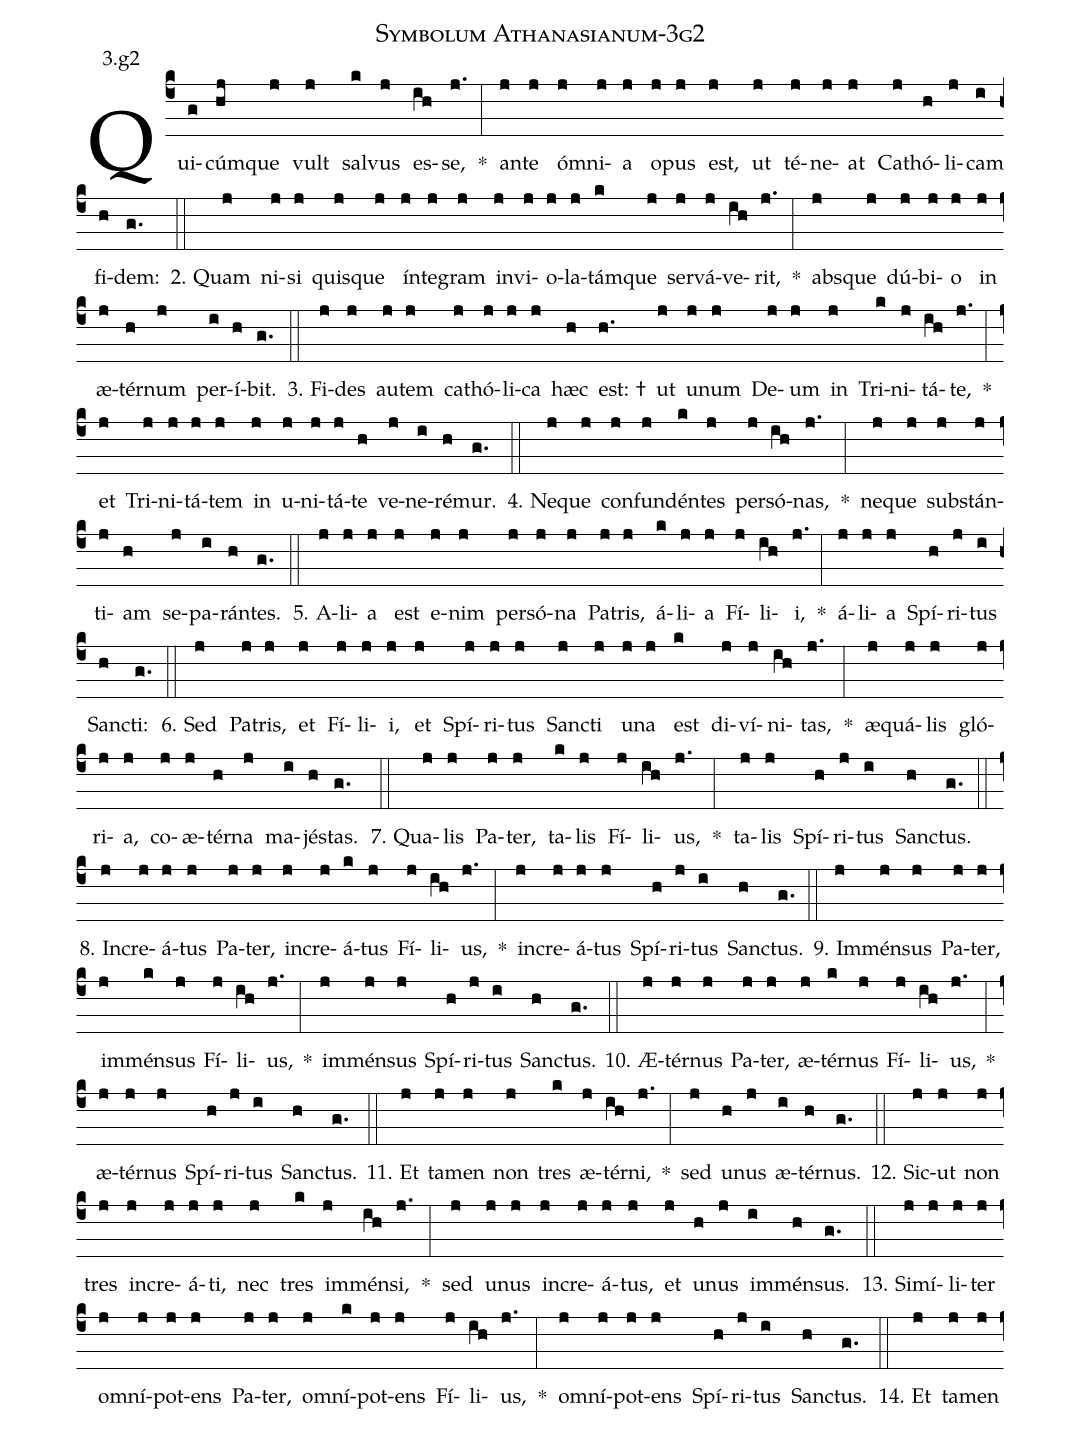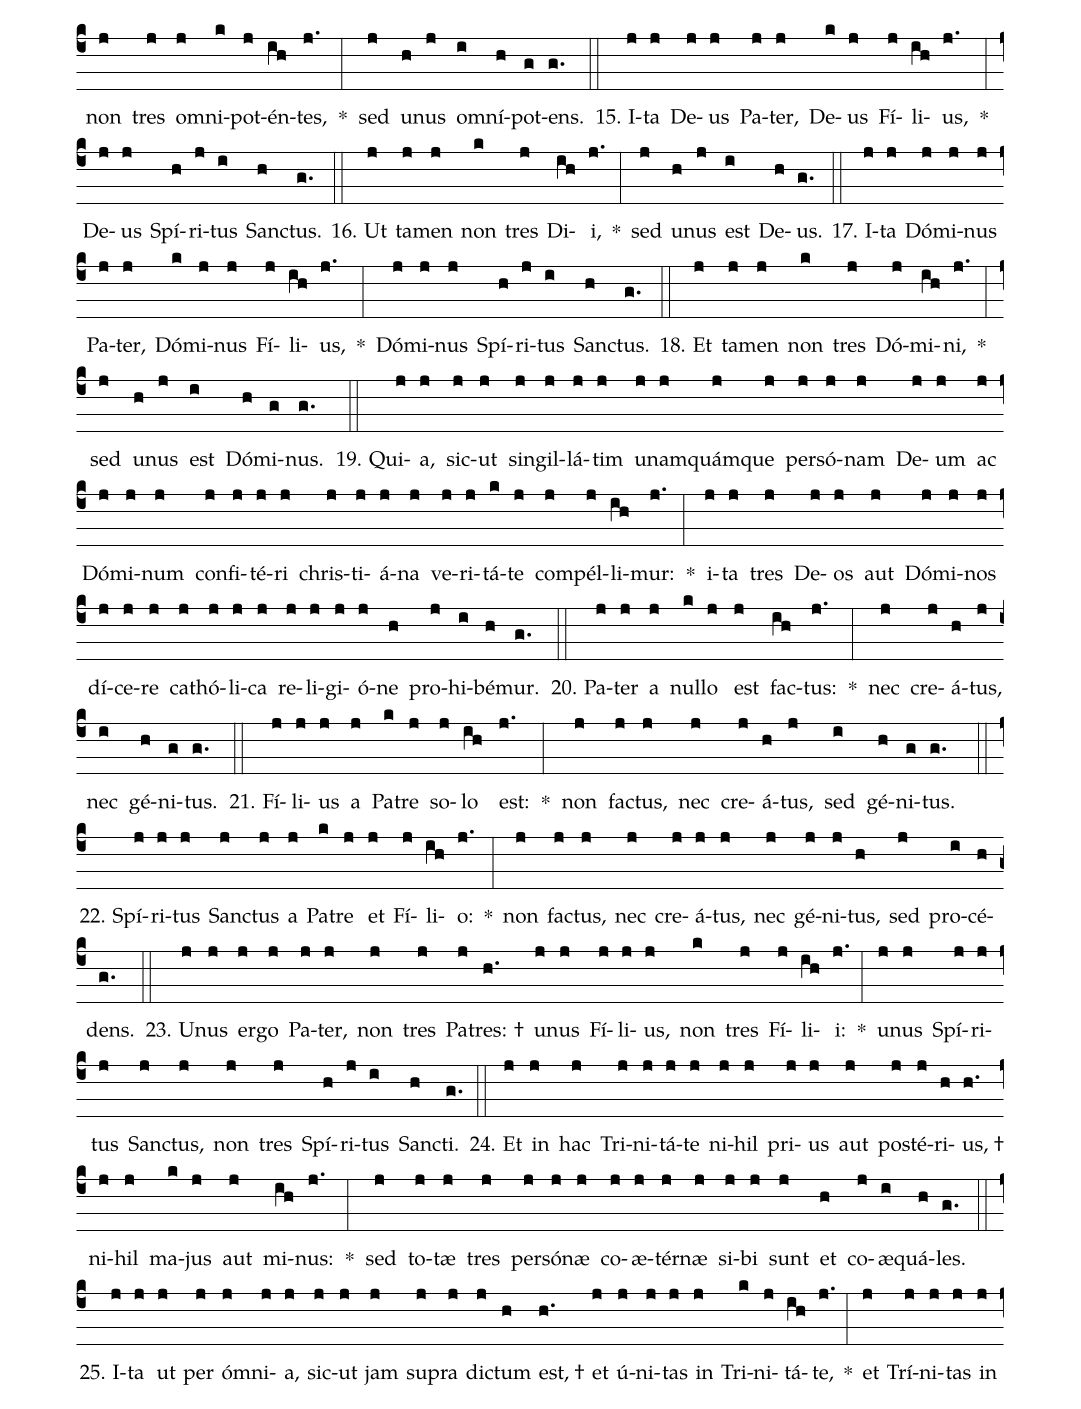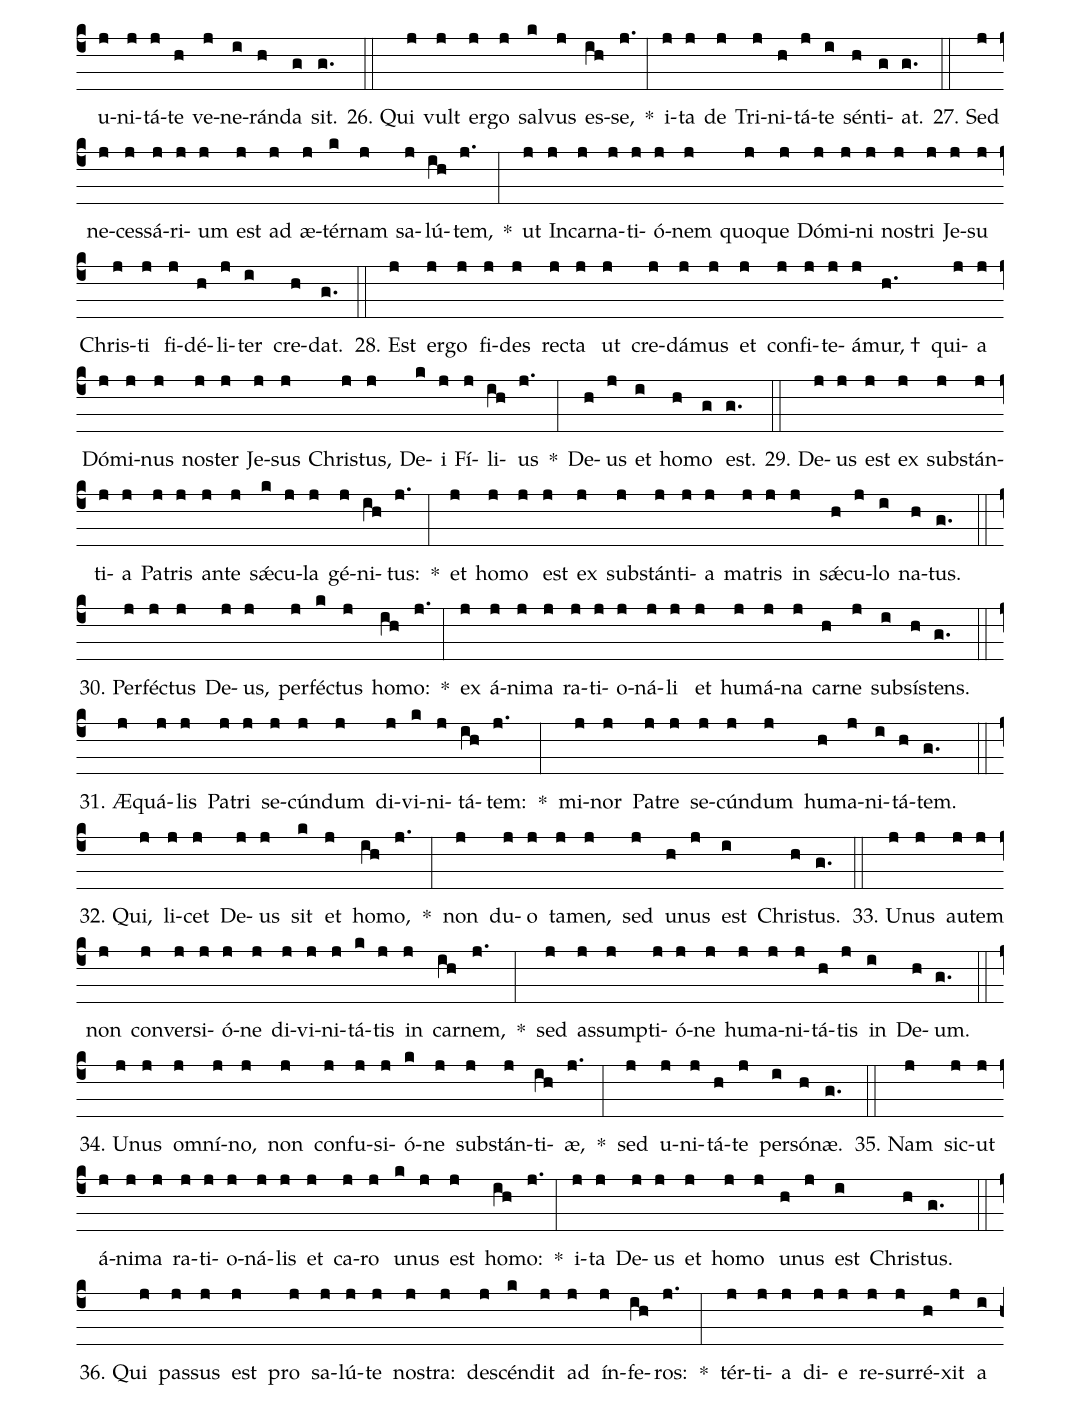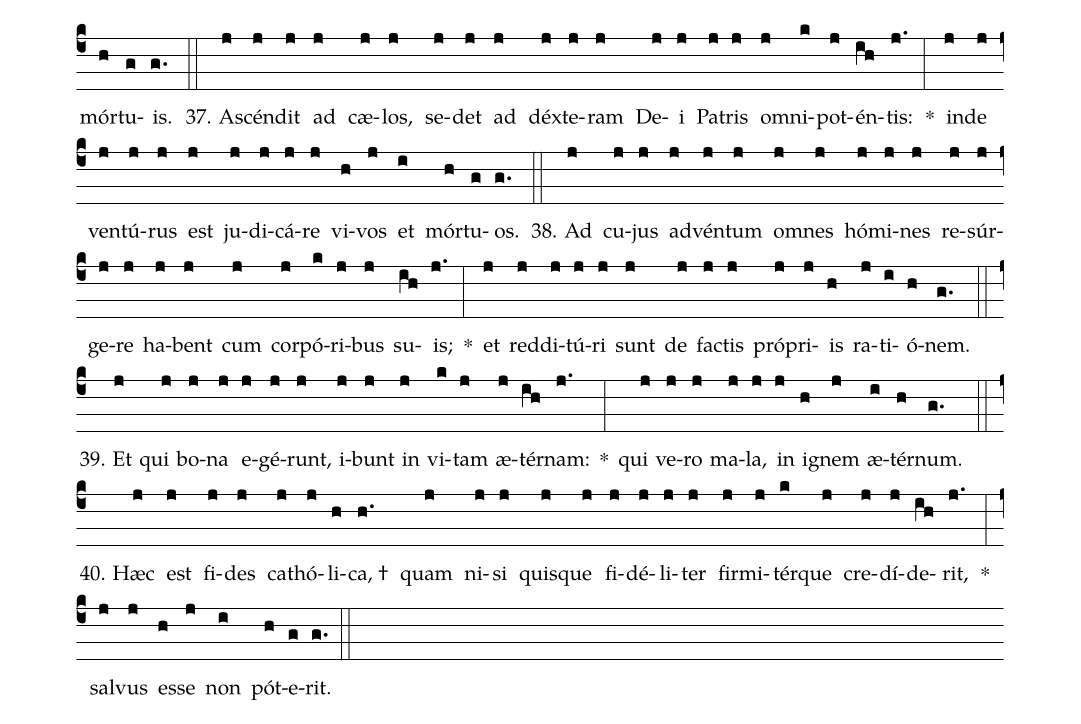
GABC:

name: Symbolum Athanasianum-3g2;
annotation: 3.g2;
%%
(c4)Qui(g)cúm(hj)que(j) vult(j) sal(k)vus(j) es(ih)se,(j.) *(:) an(j)te(j) óm(j)ni(j)a(j) o(j)pus(j) est,(j) ut(j) té(j)ne(j)at(j) Ca(j)thó(h)li(j)cam(i) fi(h)dem:(g.) (::)
2. Quam(j) ni(j)si(j) quis(j)que(j) ín(j)te(j)gram(j) in(j)vi(j)o(j)la(j)tám(k)que(j) ser(j)vá(j)ve(ih)rit,(j.) *(:) abs(j)que(j) dú(j)bi(j)o(j) in(j) æ(j)tér(h)num(j) per(i)í(h)bit.(g.) (::)
3. Fi(j)des(j) au(j)tem(j) ca(j)thó(j)li(j)ca(j) hæc(h) est: †(h.) ut(j) u(j)num(j) De(j)um(j) in(j) Tri(k)ni(j)tá(ih)te,(j.) *(:) et(j) Tri(j)ni(j)tá(j)tem(j) in(j) u(j)ni(j)tá(j)te(h) ve(j)ne(i)ré(h)mur.(g.) (::)
4. Ne(j)que(j) con(j)fun(j)dén(k)tes(j) per(j)só(ih)nas,(j.) *(:) ne(j)que(j) sub(j)stán(j)ti(j)am(h) se(j)pa(i)rán(h)tes.(g.) (::)
5. A(j)li(j)a(j) est(j) e(j)nim(j) per(j)só(j)na(j) Pa(j)tris,(j) á(k)li(j)a(j) Fí(j)li(ih)i,(j.) *(:) á(j)li(j)a(j) Spí(h)ri(j)tus(i) Sanc(h)ti:(g.) (::)
6. Sed(j) Pa(j)tris,(j) et(j) Fí(j)li(j)i,(j) et(j) Spí(j)ri(j)tus(j) Sanc(j)ti(j) u(j)na(j) est(k) di(j)ví(j)ni(ih)tas,(j.) *(:) æ(j)quá(j)lis(j) gló(j)ri(j)a,(j) co(j)æ(j)tér(h)na(j) ma(i)jés(h)tas.(g.) (::)
7. Qua(j)lis(j) Pa(j)ter,(j) ta(k)lis(j) Fí(j)li(ih)us,(j.) *(:) ta(j)lis(j) Spí(h)ri(j)tus(i) Sanc(h)tus.(g.) (::)
8. In(j)cre(j)á(j)tus(j) Pa(j)ter,(j) in(j)cre(j)á(k)tus(j) Fí(j)li(ih)us,(j.) *(:) in(j)cre(j)á(j)tus(j) Spí(h)ri(j)tus(i) Sanc(h)tus.(g.) (::)
9. Im(j)mén(j)sus(j) Pa(j)ter,(j) im(j)mén(k)sus(j) Fí(j)li(ih)us,(j.) *(:) im(j)mén(j)sus(j) Spí(h)ri(j)tus(i) Sanc(h)tus.(g.) (::)
10. Æ(j)tér(j)nus(j) Pa(j)ter,(j) æ(j)tér(k)nus(j) Fí(j)li(ih)us,(j.) *(:) æ(j)tér(j)nus(j) Spí(h)ri(j)tus(i) Sanc(h)tus.(g.) (::)
11. Et(j) ta(j)men(j) non(j) tres(k) æ(j)tér(ih)ni,(j.) *(:) sed(j) u(h)nus(j) æ(i)tér(h)nus.(g.) (::)
12. Sic(j)ut(j) non(j) tres(j) in(j)cre(j)á(j)ti,(j) nec(j) tres(k) im(j)mén(ih)si,(j.) *(:) sed(j) u(j)nus(j) in(j)cre(j)á(j)tus,(j) et(j) u(h)nus(j) im(i)mén(h)sus.(g.) (::)
13. Si(j)mí(j)li(j)ter(j) om(j)ní(j)pot(j)ens(j) Pa(j)ter,(j) om(j)ní(k)pot(j)ens(j) Fí(j)li(ih)us,(j.) *(:) om(j)ní(j)pot(j)ens(j) Spí(h)ri(j)tus(i) Sanc(h)tus.(g.) (::)
14. Et(j) ta(j)men(j) non(j) tres(j) om(j)ni(k)pot(j)én(ih)tes,(j.) *(:) sed(j) u(h)nus(j) om(i)ní(h)pot(g)ens.(g.) (::)
15. I(j)ta(j) De(j)us(j) Pa(j)ter,(j) De(k)us(j) Fí(j)li(ih)us,(j.) *(:) De(j)us(j) Spí(h)ri(j)tus(i) Sanc(h)tus.(g.) (::)
16. Ut(j) ta(j)men(j) non(k) tres(j) Di(ih)i,(j.) *(:) sed(j) u(h)nus(j) est(i) De(h)us.(g.) (::)
17. I(j)ta(j) Dó(j)mi(j)nus(j) Pa(j)ter,(j) Dó(k)mi(j)nus(j) Fí(j)li(ih)us,(j.) *(:) Dó(j)mi(j)nus(j) Spí(h)ri(j)tus(i) Sanc(h)tus.(g.) (::)
18. Et(j) ta(j)men(j) non(k) tres(j) Dó(j)mi(ih)ni,(j.) *(:) sed(j) u(h)nus(j) est(i) Dó(h)mi(g)nus.(g.) (::)
19. Qui(j)a,(j) sic(j)ut(j) sin(j)gil(j)lá(j)tim(j) u(j)nam(j)quám(j)que(j) per(j)só(j)nam(j) De(j)um(j) ac(j) Dó(j)mi(j)num(j) con(j)fi(j)té(j)ri(j) chris(j)ti(j)á(j)na(j) ve(j)ri(j)tá(k)te(j) com(j)pél(j)li(ih)mur:(j.) *(:) i(j)ta(j) tres(j) De(j)os(j) aut(j) Dó(j)mi(j)nos(j) dí(j)ce(j)re(j) ca(j)thó(j)li(j)ca(j) re(j)li(j)gi(j)ó(j)ne(h) pro(j)hi(i)bé(h)mur.(g.) (::)
20. Pa(j)ter(j) a(j) nul(k)lo(j) est(j) fac(ih)tus:(j.) *(:) nec(j) cre(j)á(h)tus,(j) nec(i) gé(h)ni(g)tus.(g.) (::)
21. Fí(j)li(j)us(j) a(j) Pa(k)tre(j) so(j)lo(ih) est:(j.) *(:) non(j) fac(j)tus,(j) nec(j) cre(j)á(h)tus,(j) sed(i) gé(h)ni(g)tus.(g.) (::)
22. Spí(j)ri(j)tus(j) Sanc(j)tus(j) a(j) Pa(k)tre(j) et(j) Fí(j)li(ih)o:(j.) *(:) non(j) fac(j)tus,(j) nec(j) cre(j)á(j)tus,(j) nec(j) gé(j)ni(j)tus,(h) sed(j) pro(i)cé(h)dens.(g.) (::)
23. U(j)nus(j) er(j)go(j) Pa(j)ter,(j) non(j) tres(j) Pa(j)tres: †(h.) u(j)nus(j) Fí(j)li(j)us,(j) non(k) tres(j) Fí(j)li(ih)i:(j.) *(:) u(j)nus(j) Spí(j)ri(j)tus(j) Sanc(j)tus,(j) non(j) tres(j) Spí(h)ri(j)tus(i) Sanc(h)ti.(g.) (::)
24. Et(j) in(j) hac(j) Tri(j)ni(j)tá(j)te(j) ni(j)hil(j) pri(j)us(j) aut(j) post(j)é(j)ri(h)us, †(h.) ni(j)hil(j) ma(k)jus(j) aut(j) mi(ih)nus:(j.) *(:) sed(j) to(j)tæ(j) tres(j) per(j)só(j)næ(j) co(j)æ(j)tér(j)næ(j) si(j)bi(j) sunt(j) et(h) co(j)æ(i)quá(h)les.(g.) (::)
25. I(j)ta(j) ut(j) per(j) óm(j)ni(j)a,(j) sic(j)ut(j) jam(j) su(j)pra(j) dic(j)tum(h) est, †(h.) et(j) ú(j)ni(j)tas(j) in(j) Tri(k)ni(j)tá(ih)te,(j.) *(:) et(j) Trí(j)ni(j)tas(j) in(j) u(j)ni(j)tá(j)te(h) ve(j)ne(i)rán(h)da(g) sit.(g.) (::)
26. Qui(j) vult(j) er(j)go(j) sal(k)vus(j) es(ih)se,(j.) *(:) i(j)ta(j) de(j) Tri(j)ni(h)tá(j)te(i) sén(h)ti(g)at.(g.) (::)
27. Sed(j) ne(j)ces(j)sá(j)ri(j)um(j) est(j) ad(j) æ(j)tér(k)nam(j) sa(j)lú(ih)tem,(j.) *(:) ut(j) In(j)car(j)na(j)ti(j)ó(j)nem(j) quo(j)que(j) Dó(j)mi(j)ni(j) nos(j)tri(j) Je(j)su(j) Chris(j)ti(j) fi(j)dé(h)li(j)ter(i) cre(h)dat.(g.) (::)
28. Est(j) er(j)go(j) fi(j)des(j) rec(j)ta(j) ut(j) cre(j)dá(j)mus(j) et(j) con(j)fi(j)te(j)á(j)mur, †(h.) qui(j)a(j) Dó(j)mi(j)nus(j) nos(j)ter(j) Je(j)sus(j) Chris(j)tus,(j) De(k)i(j) Fí(j)li(ih)us(j.) *(:) De(h)us(j) et(i) ho(h)mo(g) est.(g.) (::)
29. De(j)us(j) est(j) ex(j) sub(j)stán(j)ti(j)a(j) Pa(j)tris(j) an(j)te(j) sǽ(k)cu(j)la(j) gé(j)ni(ih)tus:(j.) *(:) et(j) ho(j)mo(j) est(j) ex(j) sub(j)stán(j)ti(j)a(j) ma(j)tris(j) in(j) sǽ(h)cu(j)lo(i) na(h)tus.(g.) (::)
30. Per(j)féc(j)tus(j) De(j)us,(j) per(j)féc(k)tus(j) ho(ih)mo:(j.) *(:) ex(j) á(j)ni(j)ma(j) ra(j)ti(j)o(j)ná(j)li(j) et(j) hu(j)má(j)na(j) car(h)ne(j) sub(i)sís(h)tens.(g.) (::)
31. Æ(j)quá(j)lis(j) Pa(j)tri(j) se(j)cún(j)dum(j) di(j)vi(k)ni(j)tá(ih)tem:(j.) *(:) mi(j)nor(j) Pa(j)tre(j) se(j)cún(j)dum(j) hu(h)ma(j)ni(i)tá(h)tem.(g.) (::)
32. Qui,(j) li(j)cet(j) De(j)us(j) sit(k) et(j) ho(ih)mo,(j.) *(:) non(j) du(j)o(j) ta(j)men,(j) sed(j) u(h)nus(j) est(i) Chris(h)tus.(g.) (::)
33. U(j)nus(j) au(j)tem(j) non(j) con(j)ver(j)si(j)ó(j)ne(j) di(j)vi(j)ni(j)tá(k)tis(j) in(j) car(ih)nem,(j.) *(:) sed(j) as(j)sump(j)ti(j)ó(j)ne(j) hu(j)ma(j)ni(j)tá(h)tis(j) in(i) De(h)um.(g.) (::)
34. U(j)nus(j) om(j)ní(j)no,(j) non(j) con(j)fu(j)si(j)ó(k)ne(j) sub(j)stán(j)ti(ih)æ,(j.) *(:) sed(j) u(j)ni(j)tá(h)te(j) per(i)só(h)næ.(g.) (::)
35. Nam(j) sic(j)ut(j) á(j)ni(j)ma(j) ra(j)ti(j)o(j)ná(j)lis(j) et(j) ca(j)ro(j) u(k)nus(j) est(j) ho(ih)mo:(j.) *(:) i(j)ta(j) De(j)us(j) et(j) ho(j)mo(j) u(h)nus(j) est(i) Chris(h)tus.(g.) (::)
36. Qui(j) pas(j)sus(j) est(j) pro(j) sa(j)lú(j)te(j) nos(j)tra:(j) de(j)scén(k)dit(j) ad(j) ín(j)fe(ih)ros:(j.) *(:) tér(j)ti(j)a(j) di(j)e(j) re(j)sur(j)ré(h)xit(j) a(i) mór(h)tu(g)is.(g.) (::)
37. A(j)scén(j)dit(j) ad(j) cæ(j)los,(j) se(j)det(j) ad(j) déx(j)te(j)ram(j) De(j)i(j) Pa(j)tris(j) om(j)ni(k)pot(j)én(ih)tis:(j.) *(:) in(j)de(j) ven(j)tú(j)rus(j) est(j) ju(j)di(j)cá(j)re(j) vi(h)vos(j) et(i) mór(h)tu(g)os.(g.) (::)
38. Ad(j) cu(j)jus(j) ad(j)vén(j)tum(j) om(j)nes(j) hó(j)mi(j)nes(j) re(j)súr(j)ge(j)re(j) ha(j)bent(j) cum(j) cor(j)pó(k)ri(j)bus(j) su(ih)is;(j.) *(:) et(j) red(j)di(j)tú(j)ri(j) sunt(j) de(j) fac(j)tis(j) pró(j)pri(j)is(h) ra(j)ti(i)ó(h)nem.(g.) (::)
39. Et(j) qui(j) bo(j)na(j) e(j)gé(j)runt,(j) i(j)bunt(j) in(j) vi(k)tam(j) æ(j)tér(ih)nam:(j.) *(:) qui(j) ve(j)ro(j) ma(j)la,(j) in(j) i(h)gnem(j) æ(i)tér(h)num.(g.) (::)
40. Hæc(j) est(j) fi(j)des(j) ca(j)thó(j)li(h)ca, †(h.) quam(j) ni(j)si(j) quis(j)que(j) fi(j)dé(j)li(j)ter(j) fir(j)mi(j)tér(k)que(j) cre(j)dí(j)de(ih)rit,(j.) *(:) sal(j)vus(j) es(h)se(j) non(i) pót(h)e(g)rit.(g.) (::)
